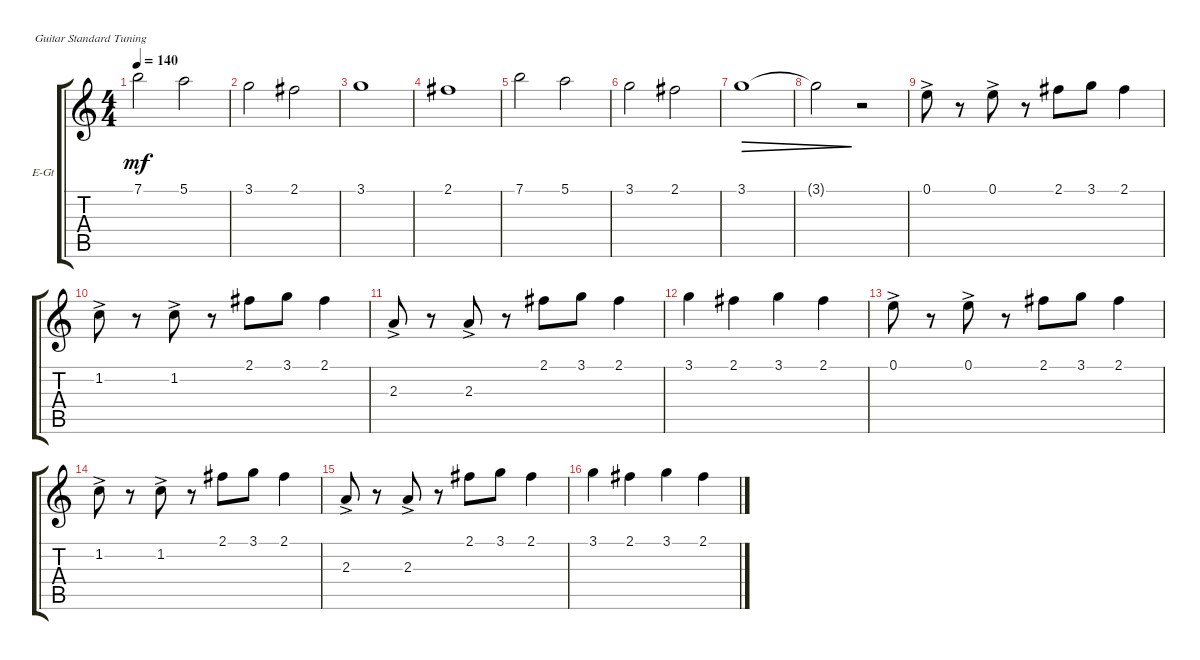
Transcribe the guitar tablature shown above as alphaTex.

\defaultSystemsLayout 4
\bracketExtendMode groupsimilarinstruments
\firstSystemTrackNameOrientation horizontal
\otherSystemsTrackNameOrientation horizontal
\track ("Electric Guitar (Drive)" "E-Gt") {instrument overdrivenguitar}
\staff {score tabs}
\tuning (E4 B3 G3 D3 A2 E2)
\ts (4 4)
\tempo 140
\clef g2
\ks c
7.1.2{dy mf} 5.1.2 |
3.1.2 2.1.2 |
3.1.1 |
2.1.1 |
7.1.2 5.1.2 |
3.1.2 2.1.2 |
3.1.1{dec} |
3.1{t}.2{dec} r.2 |
0.1{ac}.8 r.8 0.1{ac}.8 r.8 2.1.8 3.1.8 2.1.4 |
1.2{ac}.8 r.8 1.2{ac}.8 r.8 2.1.8 3.1.8 2.1.4 |
2.3{ac}.8 r.8 2.3{ac}.8 r.8 2.1.8 3.1.8 2.1.4 |
3.1.4 2.1.4 3.1.4 2.1.4 |
0.1{ac}.8 r.8 0.1{ac}.8 r.8 2.1.8 3.1.8 2.1.4 |
1.2{ac}.8 r.8 1.2{ac}.8 r.8 2.1.8 3.1.8 2.1.4 |
2.3{ac}.8 r.8 2.3{ac}.8 r.8 2.1.8 3.1.8 2.1.4 |
3.1.4 2.1.4 3.1.4 2.1.4
